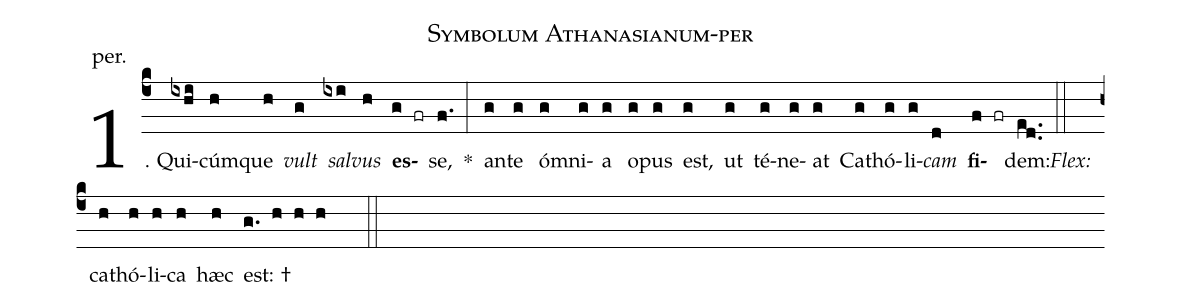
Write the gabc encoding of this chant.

name: Symbolum Athanasianum-per;
annotation: per.;
%%
(c4)1. Qui(ixhi)cúm(h)que(h) <i>vult</i>(g) <i>sal</i>(ixi)<i>vus</i>(h) <b>es</b>(g fr)se,(f.) *(:) an(g)te(g) óm(g)ni(g)a(g) o(g)pus(g) est,(g) ut(g) té(g)ne(g)at(g) Ca(g)thó(g)li(g)<i>cam</i>(d) <b>fi</b>(f fr)dem:(ed..) (::)
<i>Flex:</i>()  ca(h)thó(h)li(h)ca(h) hæc(h) est: †(g. h h h  ::)
